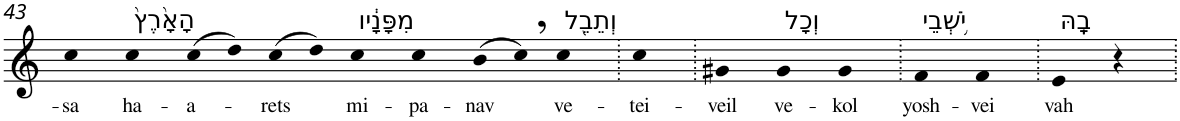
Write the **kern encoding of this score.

**kern	**text
*part1	*part1
*staff1	*staff1
*I"Piano	*
*I'Pno	*
!!LO:PB:g=z
*clefG2	*
*k[]	*
=43	=43
!	!LO:LY:b
4cc	-sa
!LO:TX:a:t=הָאָ֙רֶץ֙	!
!	!LO:LY:b
4cc	ha-
!	!LO:LY:b
(>8cc	-a-
8dd)	.
!	!LO:LY:b
(>8cc	-rets
8dd)	.
!LO:TX:a:t=מִפָּנָ֔יו	!
!	!LO:LY:b
4cc	mi-
!	!LO:LY:b
4cc	-pa-
!	!LO:LY:b
(>8b	-nav
8cc,)	.
!LO:TX:a:t=וְתֵבֵ֖ל	!
!	!LO:LY:b
4cc	ve-
=44.	=44.
!	!LO:LY:b
4cc	-tei-
=45.	=45.
!	!LO:LY:b
4g#X	-veil
!LO:TX:a:t=וְכָל	!
!	!LO:LY:b
4g#	ve-
!	!LO:LY:b
4g#	-kol
=46.	=46.
!LO:TX:a:t=יֹ֥שְׁבֵי	!
!	!LO:LY:b
4f	yosh-
!	!LO:LY:b
4f	-vei
=47.	=47.
!LO:TX:a:t=בָֽהּ	!
!	!LO:LY:b
4e	vah
4r	.
=.	=.
*-	*-
